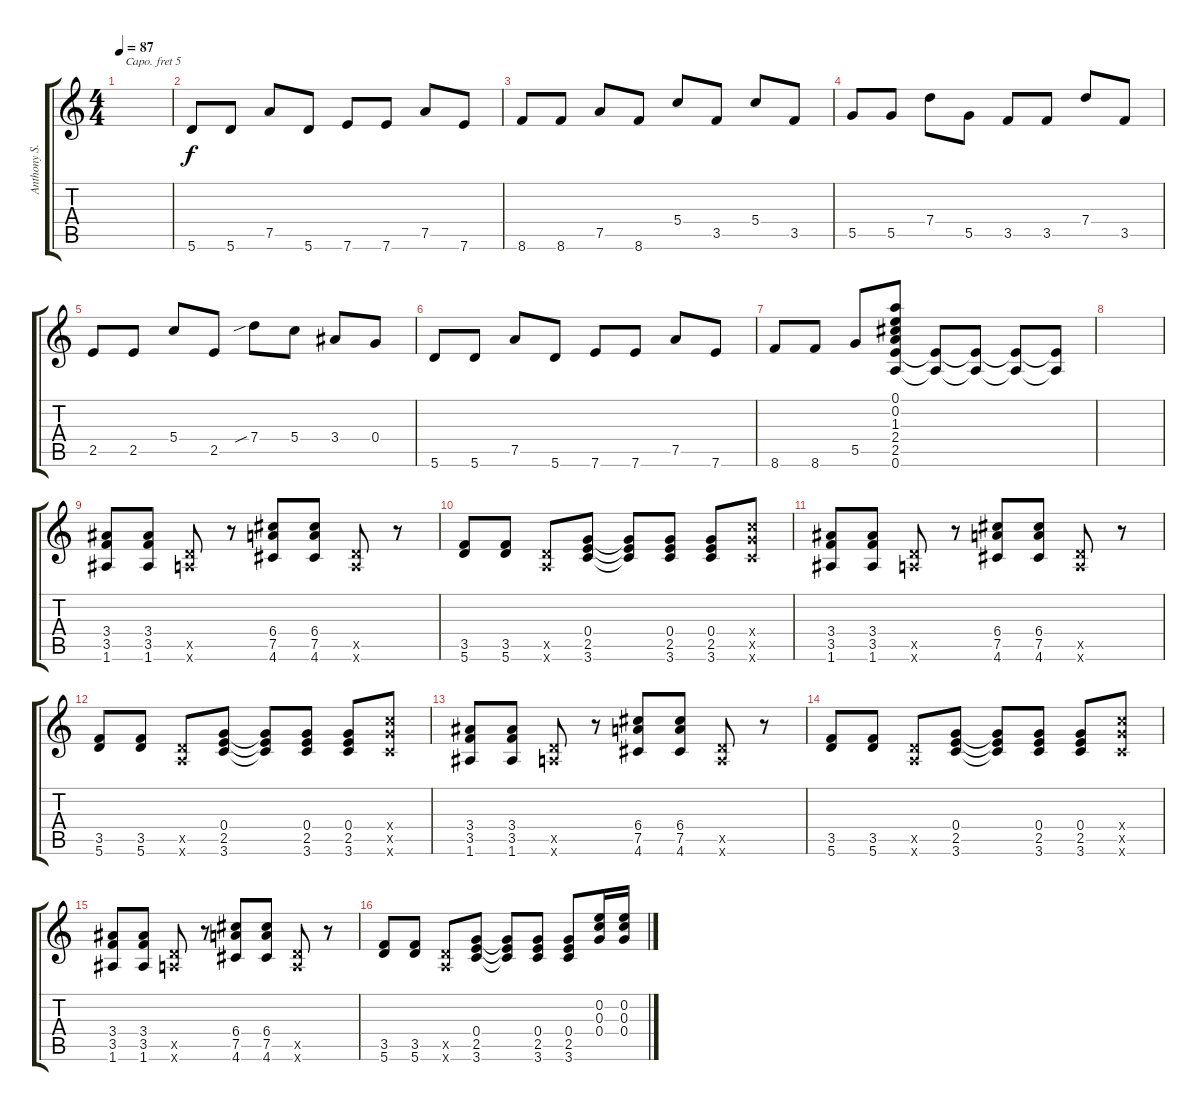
\track ("Anthony S." "Anthony S.") {instrument acousticguitarsteel}
\staff {score tabs}
\capo 5
\tuning (E4 B3 G3 D3 A2 E2) {hide}
\ts (4 4)
\tempo 87
\clef g2
\ks c
|
5.6.8{volume 10 instrument electricguitarjazz} 5.6.8 7.5.8 5.6.8 7.6.8 7.6.8 7.5.8 7.6.8 |
8.6.8 8.6.8 7.5.8 8.6.8 5.4.8 3.5.8 5.4.8 3.5.8 |
5.5.8 5.5.8 7.4.8 5.5.8 3.5.8 3.5.8 7.4.8 3.5.8 |
2.5.8 2.5.8 5.4.8 2.5.8 7.4{sib}.8 5.4.8 3.4.8 0.4.8 |
5.6.8 5.6.8 7.5.8 5.6.8 7.6.8 7.6.8 7.5.8 7.6.8 |
8.6.8 8.6.8 5.5.8 (0.1 0.2 1.3 2.4 2.5 0.6).8 (2.5{t} 0.6{t}).8 (2.5{t} 0.6{t}).8 (2.5{t} 0.6{t}).8 (2.5{t} 0.6{t}).8 |
|
(3.4 3.5 1.6).8{volume 9 instrument overdrivenguitar} (3.4 3.5 1.6).8 (0.5{x} 0.6{x}).8 r.8 (6.4 7.5 4.6).8 (6.4 7.5 4.6).8 (0.5{x} 0.6{x}).8 r.8 |
(3.5 5.6).8 (3.5 5.6).8 (0.5{x} 0.6{x}).8 (0.4 2.5 3.6).8 (0.4{t} 2.5{t} 3.6{t}).8 (0.4 2.5 3.6).8 (0.4 2.5 3.6).8 (5.4{x} 5.5{x} 3.6{x}).8 |
(3.4 3.5 1.6).8{volume 9 instrument overdrivenguitar} (3.4 3.5 1.6).8 (0.5{x} 0.6{x}).8 r.8 (6.4 7.5 4.6).8 (6.4 7.5 4.6).8 (0.5{x} 0.6{x}).8 r.8 |
(3.5 5.6).8 (3.5 5.6).8 (0.5{x} 0.6{x}).8 (0.4 2.5 3.6).8 (0.4{t} 2.5{t} 3.6{t}).8 (0.4 2.5 3.6).8 (0.4 2.5 3.6).8 (5.4{x} 5.5{x} 3.6{x}).8 |
(3.4 3.5 1.6).8{volume 9 instrument overdrivenguitar} (3.4 3.5 1.6).8 (0.5{x} 0.6{x}).8 r.8 (6.4 7.5 4.6).8 (6.4 7.5 4.6).8 (0.5{x} 0.6{x}).8 r.8 |
(3.5 5.6).8 (3.5 5.6).8 (0.5{x} 0.6{x}).8 (0.4 2.5 3.6).8 (0.4{t} 2.5{t} 3.6{t}).8 (0.4 2.5 3.6).8 (0.4 2.5 3.6).8 (5.4{x} 5.5{x} 3.6{x}).8 |
(3.4 3.5 1.6).8{volume 9 instrument overdrivenguitar} (3.4 3.5 1.6).8 (0.5{x} 0.6{x}).8 r.8 (6.4 7.5 4.6).8 (6.4 7.5 4.6).8 (0.5{x} 0.6{x}).8 r.8 |
(3.5 5.6).8 (3.5 5.6).8 (0.5{x} 0.6{x}).8 (0.4 2.5 3.6).8 (0.4{t} 2.5{t} 3.6{t}).8 (0.4 2.5 3.6).8 (0.4 2.5 3.6).8 (0.2 0.3 0.4).16{volume 5 balance 12 instrument acousticguitarsteel} (0.2 0.3 0.4).16
